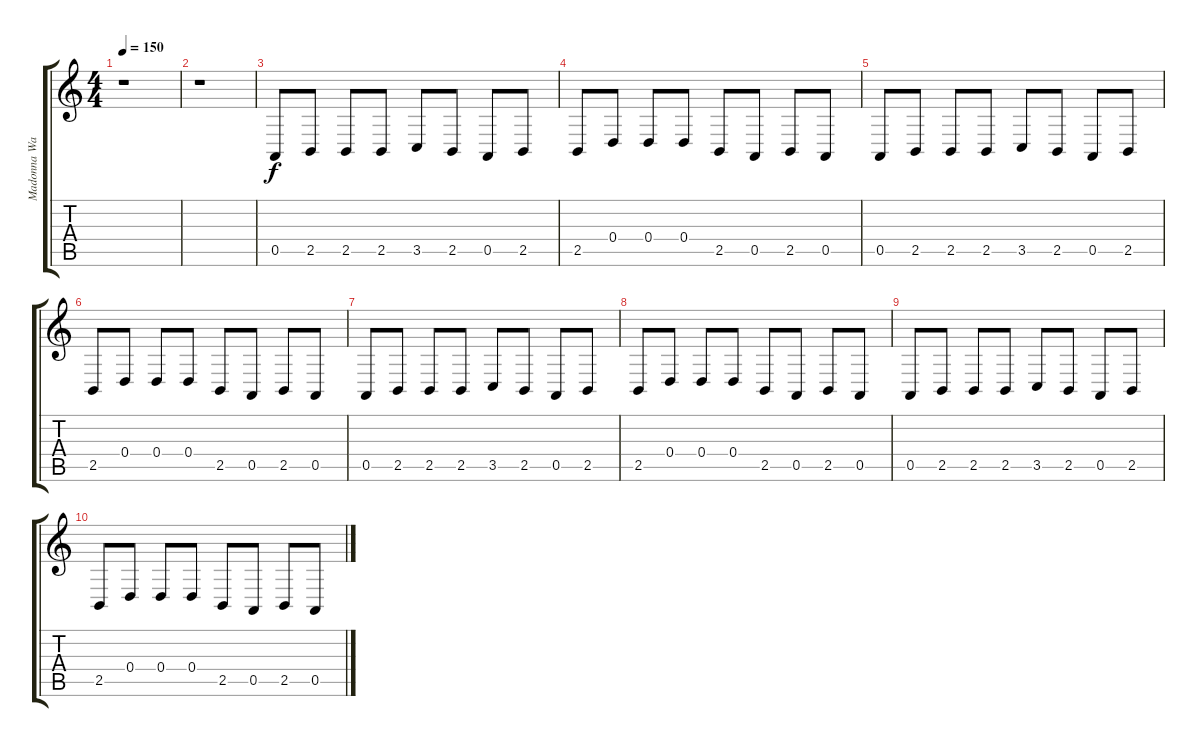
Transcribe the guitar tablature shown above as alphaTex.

\track ("Madonna Wayne Gacy" "Madonna Wa") {instrument lead2sawtooth}
\staff {score tabs}
\tuning (E4 B3 G3 D3 A2 E2) {hide}
\ts (4 4)
\tempo 150
\clef g2
\ks c
r.1{dy f} |
r.1 |
0.5.8{volume 10} 2.5.8 2.5.8 2.5.8 3.5.8 2.5.8 0.5.8 2.5.8 |
2.5.8 0.4.8 0.4.8 0.4.8 2.5.8 0.5.8 2.5.8 0.5.8 |
0.5.8 2.5.8 2.5.8 2.5.8 3.5.8 2.5.8 0.5.8 2.5.8 |
2.5.8 0.4.8 0.4.8 0.4.8 2.5.8 0.5.8 2.5.8 0.5.8 |
0.5.8 2.5.8 2.5.8 2.5.8 3.5.8 2.5.8 0.5.8 2.5.8 |
2.5.8 0.4.8 0.4.8 0.4.8 2.5.8 0.5.8 2.5.8 0.5.8 |
0.5.8 2.5.8 2.5.8 2.5.8 3.5.8 2.5.8 0.5.8 2.5.8 |
2.5.8 0.4.8 0.4.8 0.4.8 2.5.8 0.5.8 2.5.8 0.5.8
